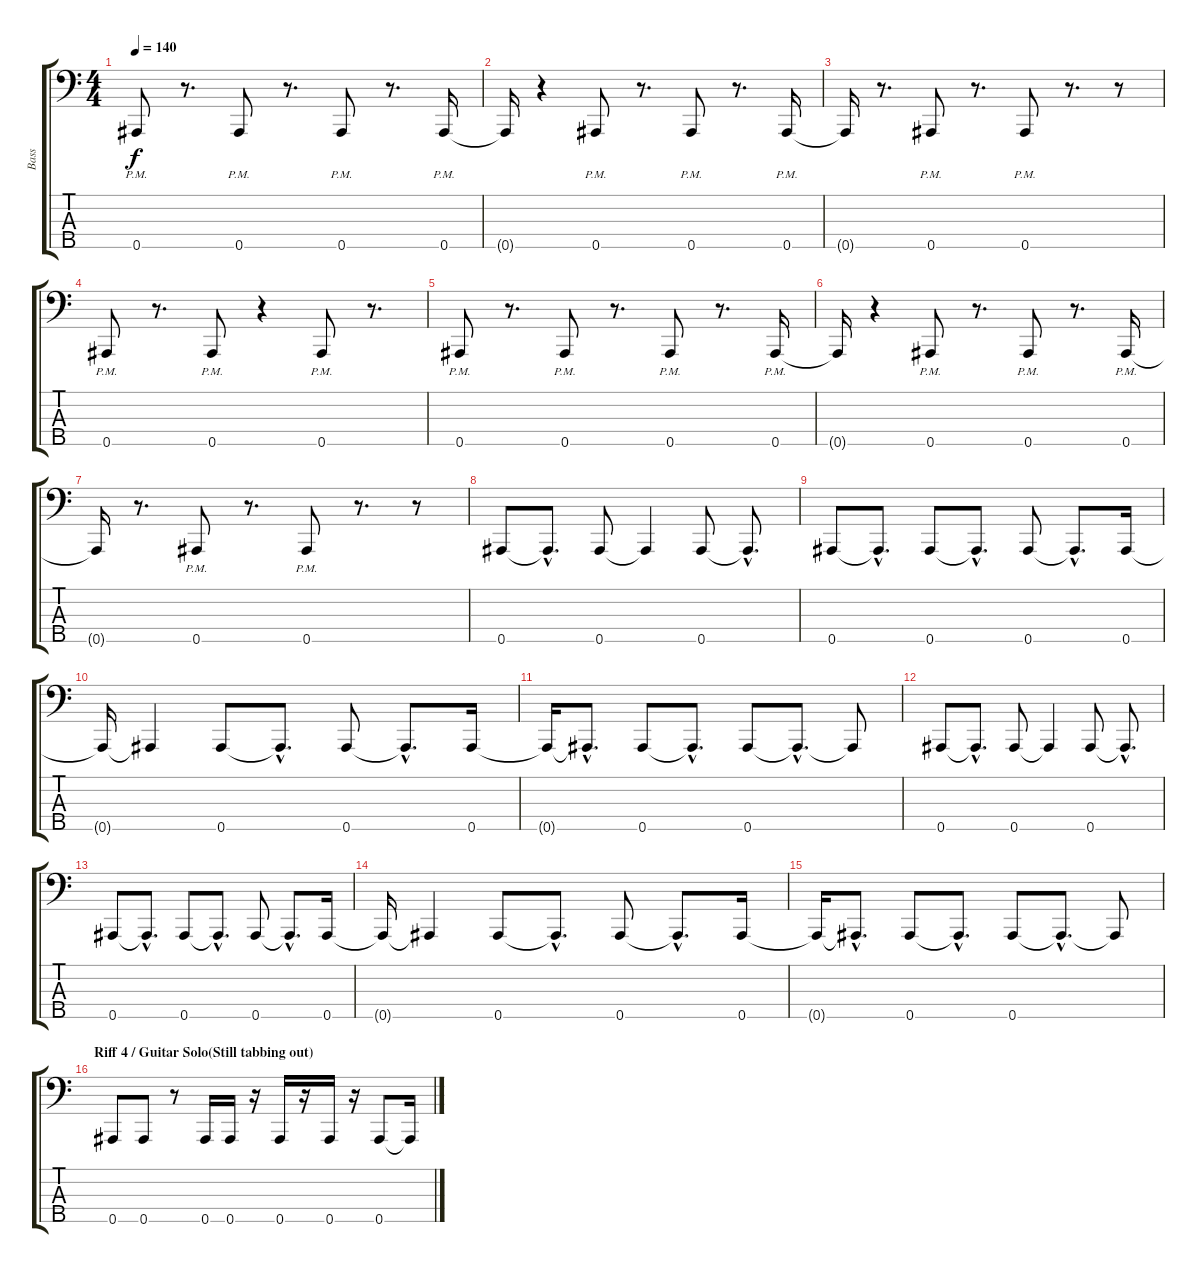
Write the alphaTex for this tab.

\track ("Bass" "Bass") {instrument electricbassfinger}
\staff {score tabs}
\tuning (Gb2 Db2 Ab1 Eb1 Bb0) {hide}
\ts (4 4)
\tempo 140
\clef f4
\ks c
0.5{pm}.8{dy f} r.8{d} 0.5{pm}.8 r.8{d} 0.5{pm}.8 r.8{d} 0.5{pm}.16 |
0.5{t}.16 r.4 0.5{pm}.8 r.8{d} 0.5{pm}.8 r.8{d} 0.5{pm}.16 |
0.5{t}.16 r.8{d} 0.5{pm}.8 r.8{d} 0.5{pm}.8 r.8{d} r.8 |
0.5{pm}.8 r.8{d} 0.5{pm}.8 r.4 0.5{pm}.8 r.8{d} |
0.5{pm}.8 r.8{d} 0.5{pm}.8 r.8{d} 0.5{pm}.8 r.8{d} 0.5{pm}.16 |
0.5{t}.16 r.4 0.5{pm}.8 r.8{d} 0.5{pm}.8 r.8{d} 0.5{pm}.16 |
0.5{t}.16 r.8{d} 0.5{pm}.8 r.8{d} 0.5{pm}.8 r.8{d} r.8 |
0.5.8 0.5{hac t}.8{d} 0.5.8 0.5{t}.4 0.5.8 0.5{hac t}.8{d} |
0.5.8 0.5{hac t}.8{d} 0.5.8 0.5{hac t}.8{d} 0.5.8 0.5{hac t}.8{d} 0.5.16 |
0.5{t}.16 0.5{t}.4 0.5.8 0.5{hac t}.8{d} 0.5.8 0.5{hac t}.8{d} 0.5.16 |
0.5{t}.16 0.5{hac t}.8{d} 0.5.8 0.5{hac t}.8{d} 0.5.8 0.5{hac t}.8{d} 0.5{t}.8 |
0.5.8 0.5{hac t}.8{d} 0.5.8 0.5{t}.4 0.5.8 0.5{hac t}.8{d} |
0.5.8 0.5{hac t}.8{d} 0.5.8 0.5{hac t}.8{d} 0.5.8 0.5{hac t}.8{d} 0.5.16 |
0.5{t}.16 0.5{t}.4 0.5.8 0.5{hac t}.8{d} 0.5.8 0.5{hac t}.8{d} 0.5.16 |
0.5{t}.16 0.5{hac t}.8{d} 0.5.8 0.5{hac t}.8{d} 0.5.8 0.5{hac t}.8{d} 0.5{t}.8 |
\section ("" "Riff 4 / Guitar Solo(Still tabbing out)")
0.5.8 0.5.8 r.8 0.5.16 0.5.16 r.16 0.5.16 r.16 0.5.16 r.16 0.5.8 0.5{t}.16
